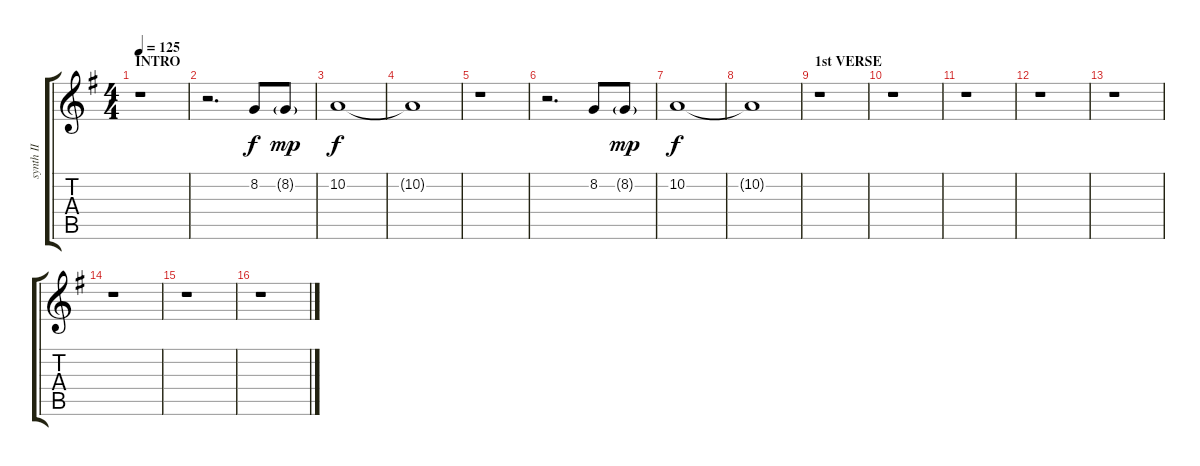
\track ("synth II" "synth II") {instrument harmonica}
\staff {score tabs}
\tuning (E4 B3 G3 D3 A2 E2) {hide}
\ts (4 4)
\section ("" "INTRO")
\tempo 125
\clef g2
\ks eminor
r.1{dy f instrument harmonica} |
r.2{d} 8.2.8 8.2{g}.8{dy mp} |
10.2.1{dy f volume 0} |
10.2{t}.1 |
r.1 |
r.2{d volume 9} 8.2.8 8.2{g}.8{dy mp} |
10.2.1{dy f volume 0} |
10.2{t}.1 |
\section ("" "1st VERSE")
r.1 |
r.1 |
r.1 |
r.1 |
r.1 |
r.1 |
r.1 |
r.1
